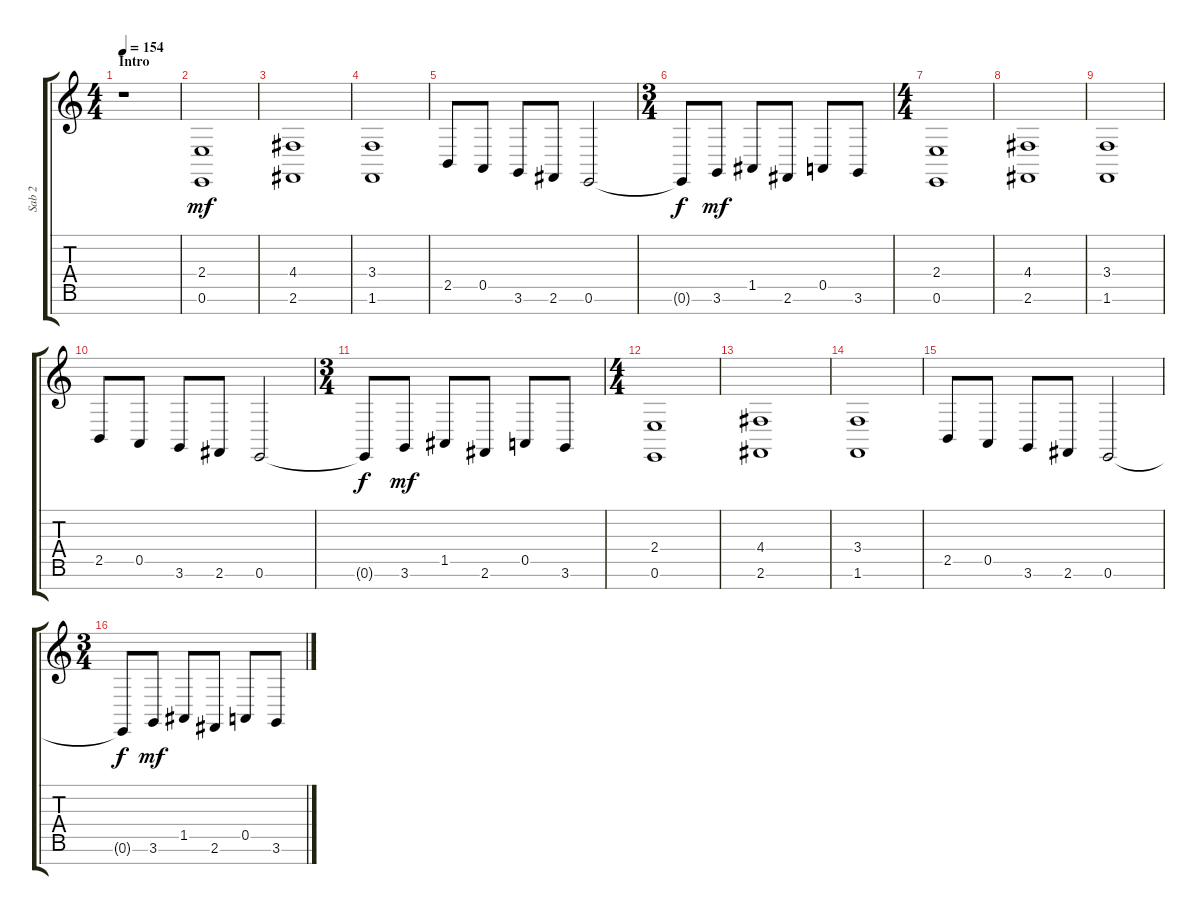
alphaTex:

\track ("Sab 2" "Sab 2") {instrument stringensemble1}
\staff {score tabs}
\tuning (E4 B3 G3 D3 A2 E2 B1) {hide}
\ts (4 4)
\section ("" "Intro")
\tempo 154
\clef g2
\ks c
r.1{dy mf instrument stringensemble1} |
(2.4 0.6).1 |
(4.4 2.6).1 |
(3.4 1.6).1 |
2.5.8 0.5.8 3.6.8 2.6.8 0.6.2 |
\ts (3 4)
0.6{t}.8{dy f} 3.6.8{dy mf} 1.5.8 2.6.8 0.5.8 3.6.8 |
\ts (4 4)
(2.4 0.6).1 |
(4.4 2.6).1 |
(3.4 1.6).1 |
2.5.8 0.5.8 3.6.8 2.6.8 0.6.2 |
\ts (3 4)
0.6{t}.8{dy f} 3.6.8{dy mf} 1.5.8 2.6.8 0.5.8 3.6.8 |
\ts (4 4)
(2.4 0.6).1 |
(4.4 2.6).1 |
(3.4 1.6).1 |
2.5.8 0.5.8 3.6.8 2.6.8 0.6.2 |
\ts (3 4)
0.6{t}.8{dy f} 3.6.8{dy mf} 1.5.8 2.6.8 0.5.8 3.6.8
